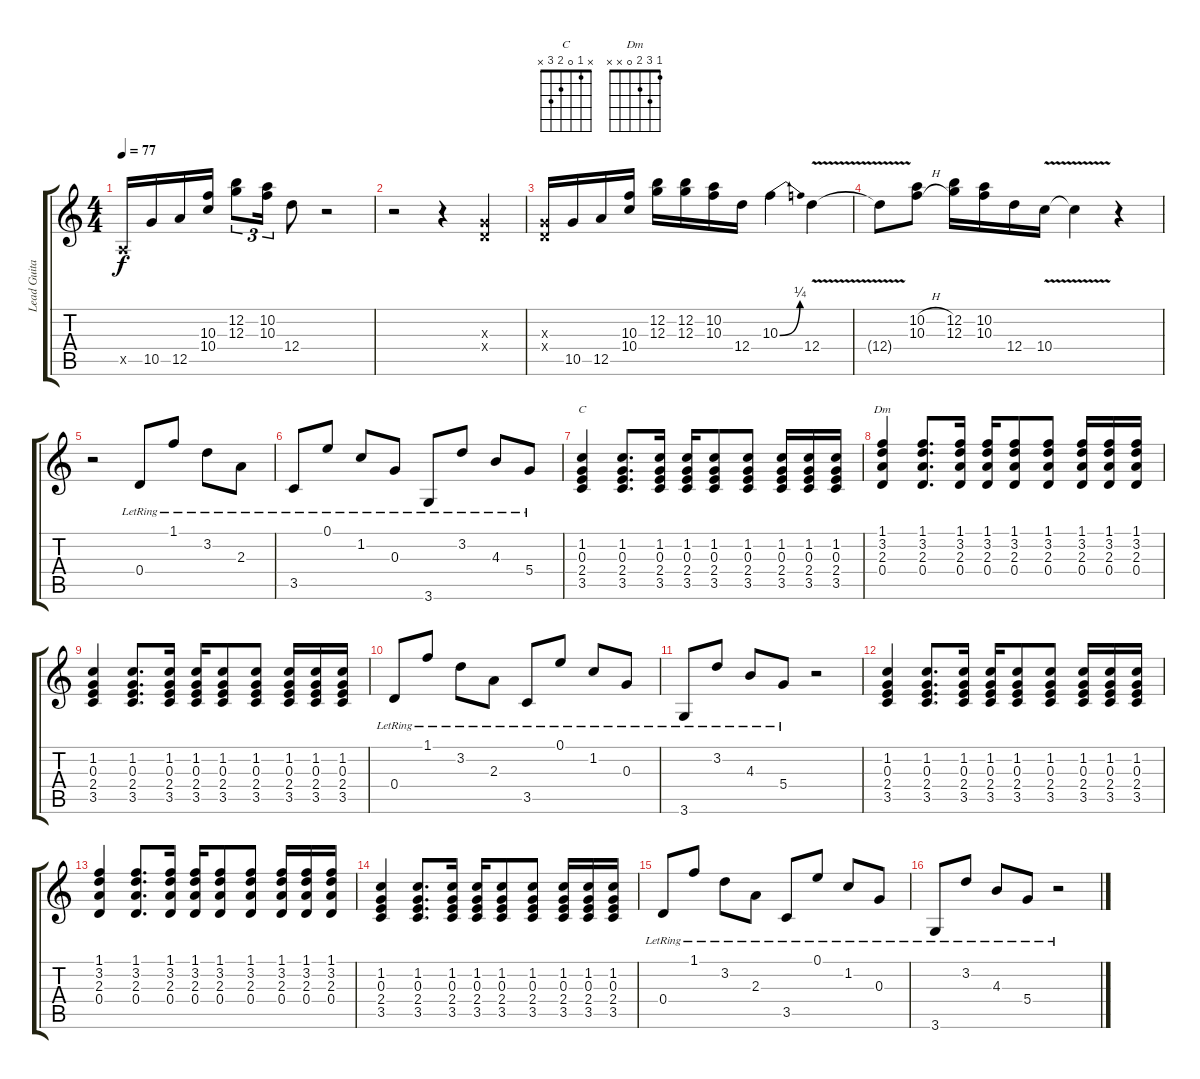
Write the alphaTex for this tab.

\track ("Lead Guitar" "Lead Guita") {instrument acousticguitarsteel}
\staff {score tabs}
\tuning (E4 B3 G3 D3 A2 E2) {hide}
\chord ("C" x 1 0 2 3 x)
\chord ("Dm" 1 3 2 0 x x)
\ts (4 4)
\tempo 77
\clef g2
\ks c
0.5{x}.16{dy f} 10.5.16 12.5.16 (10.3 10.4).16 (12.2 12.3).8{tu (3 2)} (10.2 10.3).16{tu (3 2)} 12.4.8 r.2 |
r.2 r.4 (0.3{x} 0.4{x}).4 |
(0.3{x} 0.4{x}).16 10.5.16 12.5.16 (10.3 10.4).16 (12.2 12.3).16 (12.2 12.3).16 (10.2 10.3).16 12.4.16 10.3{be (bend 0 0 60 1)}.4 12.4{v}.4 |
12.4{t}.8 (10.2{h} 10.3{h}).8 (12.2 12.3).16 (10.2 10.3).16 12.4.16 10.4{v}.16 10.4{t}.4 r.4 |
r.2 0.4{lr}.8{instrument acousticguitarsteel} 1.1{lr}.8 3.2{lr}.8 2.3{lr}.8 |
3.5{lr}.8 0.1{lr}.8 1.2{lr}.8 0.3{lr}.8 3.6{lr}.8 3.2{lr}.8 4.3{lr}.8 5.4{lr}.8 |
(1.2 0.3 2.4 3.5).4{ch "C"} (1.2 0.3 2.4 3.5).8{d} (1.2 0.3 2.4 3.5).16 (1.2 0.3 2.4 3.5).16 (1.2 0.3 2.4 3.5).8 (1.2 0.3 2.4 3.5).8 (1.2 0.3 2.4 3.5).16 (1.2 0.3 2.4 3.5).16 (1.2 0.3 2.4 3.5).16 |
(1.1 3.2 2.3 0.4).4{ch "Dm"} (1.1 3.2 2.3 0.4).8{d} (1.1 3.2 2.3 0.4).16 (1.1 3.2 2.3 0.4).16 (1.1 3.2 2.3 0.4).8 (1.1 3.2 2.3 0.4).8 (1.1 3.2 2.3 0.4).16 (1.1 3.2 2.3 0.4).16 (1.1 3.2 2.3 0.4).16 |
(1.2 0.3 2.4 3.5).4 (1.2 0.3 2.4 3.5).8{d} (1.2 0.3 2.4 3.5).16 (1.2 0.3 2.4 3.5).16 (1.2 0.3 2.4 3.5).8 (1.2 0.3 2.4 3.5).8 (1.2 0.3 2.4 3.5).16 (1.2 0.3 2.4 3.5).16 (1.2 0.3 2.4 3.5).16 |
0.4{lr}.8 1.1{lr}.8 3.2{lr}.8 2.3{lr}.8 3.5{lr}.8 0.1{lr}.8 1.2{lr}.8 0.3{lr}.8 |
3.6{lr}.8 3.2{lr}.8 4.3{lr}.8 5.4{lr}.8 r.2 |
(1.2 0.3 2.4 3.5).4 (1.2 0.3 2.4 3.5).8{d} (1.2 0.3 2.4 3.5).16 (1.2 0.3 2.4 3.5).16 (1.2 0.3 2.4 3.5).8 (1.2 0.3 2.4 3.5).8 (1.2 0.3 2.4 3.5).16 (1.2 0.3 2.4 3.5).16 (1.2 0.3 2.4 3.5).16 |
(1.1 3.2 2.3 0.4).4 (1.1 3.2 2.3 0.4).8{d} (1.1 3.2 2.3 0.4).16 (1.1 3.2 2.3 0.4).16 (1.1 3.2 2.3 0.4).8 (1.1 3.2 2.3 0.4).8 (1.1 3.2 2.3 0.4).16 (1.1 3.2 2.3 0.4).16 (1.1 3.2 2.3 0.4).16 |
(1.2 0.3 2.4 3.5).4 (1.2 0.3 2.4 3.5).8{d} (1.2 0.3 2.4 3.5).16 (1.2 0.3 2.4 3.5).16 (1.2 0.3 2.4 3.5).8 (1.2 0.3 2.4 3.5).8 (1.2 0.3 2.4 3.5).16 (1.2 0.3 2.4 3.5).16 (1.2 0.3 2.4 3.5).16 |
0.4{lr}.8 1.1{lr}.8 3.2{lr}.8 2.3{lr}.8 3.5{lr}.8 0.1{lr}.8 1.2{lr}.8 0.3{lr}.8 |
3.6{lr}.8 3.2{lr}.8 4.3{lr}.8 5.4{lr}.8 r.2
